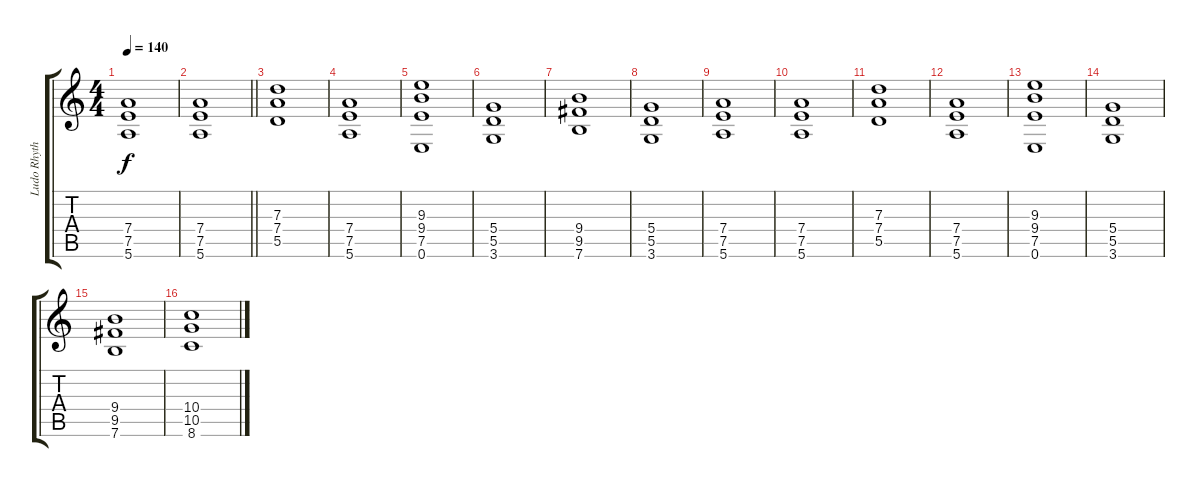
\track ("Ludo Rhythm. Dist. Guit." "Ludo Rhyth") {instrument overdrivenguitar}
\staff {score tabs}
\tuning (E4 B3 G3 D3 A2 E2) {hide}
\ts (4 4)
\tempo 140
\clef g2
\ks c
(7.4 7.5 5.6).1{dy f} |
\barLineRight lightlight
(7.4 7.5 5.6).1 |
(7.3 7.4 5.5).1 |
(7.4 7.5 5.6).1 |
(9.3 9.4 7.5 0.6).1 |
(5.4 5.5 3.6).1 |
(9.4 9.5 7.6).1 |
(5.4 5.5 3.6).1 |
(7.4 7.5 5.6).1 |
(7.4 7.5 5.6).1 |
(7.3 7.4 5.5).1 |
(7.4 7.5 5.6).1 |
(9.3 9.4 7.5 0.6).1 |
(5.4 5.5 3.6).1 |
(9.4 9.5 7.6).1 |
(10.4 10.5 8.6).1
